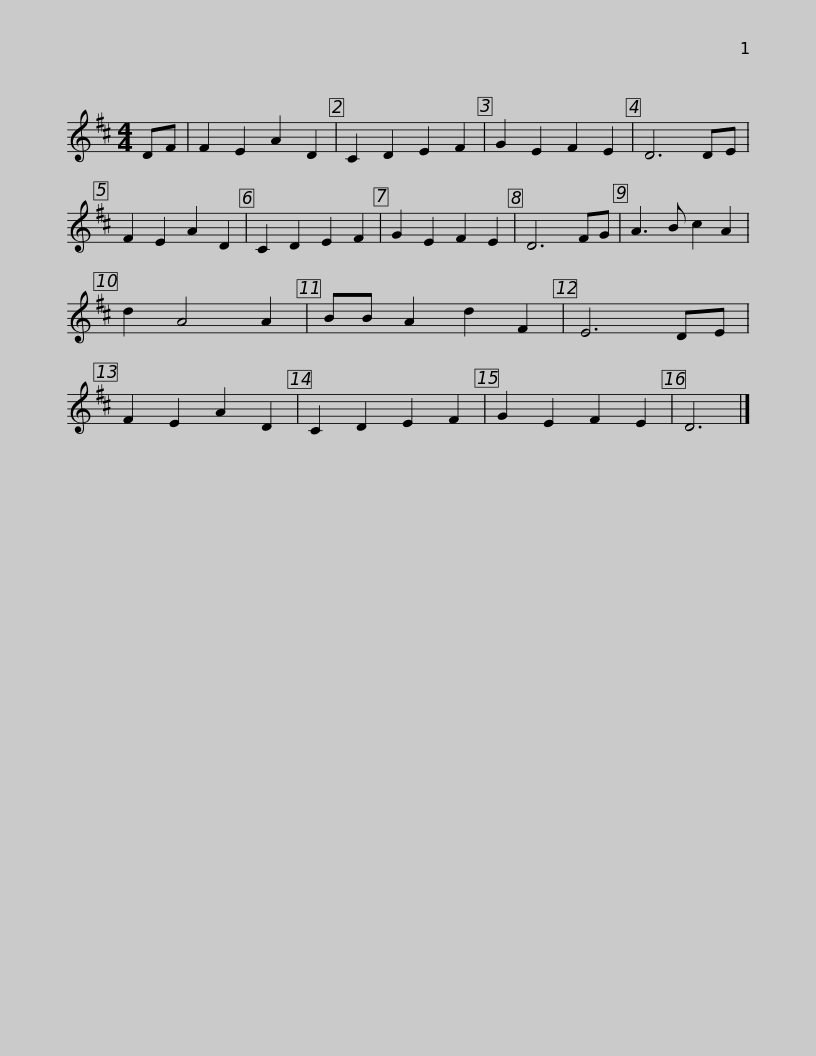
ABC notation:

X:1
L:1/8
M:4/4
I:linebreak $
K:D
V:1 treble
V:1
 DF | F2 E2 A2 D2 | C2 D2 E2 F2 | G2 E2 F2 E2 | D6 DE | %5
 F2 E2 A2 D2 | C2 D2 E2 F2 | G2 E2 F2 E2 | D6 FG | A3 B c2 A2 |$ %10
 d2 A4 A2 | BB A2 d2 F2 | E6 DE | F2 E2 A2 D2 | C2 D2 E2 F2 | %15
 G2 E2 F2 E2 | D6 |] %17
